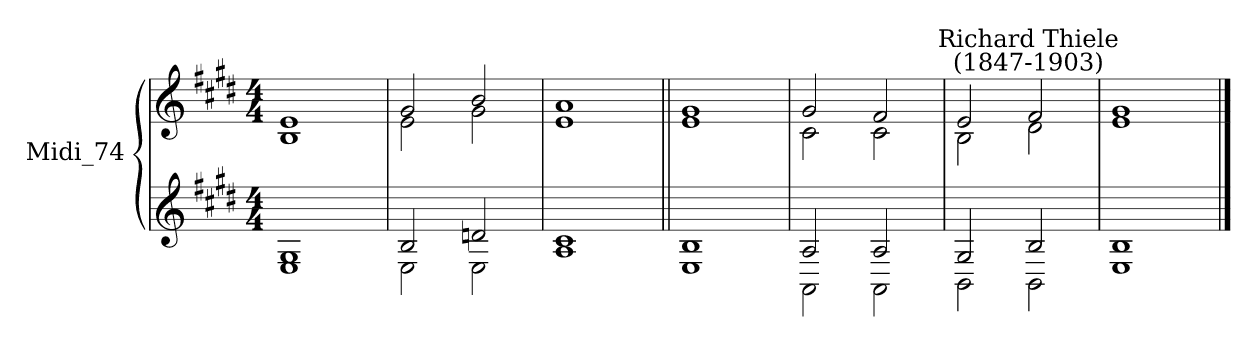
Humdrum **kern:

**kern	**kern
*part2	*part1
*staff2	*staff1
*I"Midi_74	*I"Midi_74
*clefG2	*clefG2
*k[f#c#g#d#]	*k[f#c#g#d#]
*E:	*E:
*M4/4	*M4/4
=1	=1
*^	*^
1G#/	1E\	1e/	1B\
=2	=2	=2	=2
2B/	2E\	2g#/	2e\
2dn/	2E\	2b/	2g#\
=3	=3	=3	=3
1c#/	1A\	1a/	1e\
=4||	=4||	=4||	=4||
1B/	1E\	1g#/	1e\
=5	=5	=5	=5
2A/	2AA\	2g#/	2c#\
2A/	2AA\	2f#/	2c#\
=6	=6	=6	=6
2G#/	2BB\	2e/	2B\
!	!	!LO:TX:a:cj:t=Richard Thiele\n(1847-1903)	!
2B/	2BB\	2f#/	2d#\
=7	=7	=7	=7
1B/	1E\	1g#/	1e\
*v	*v	*	*
*	*v	*v
==	==
*-	*-
